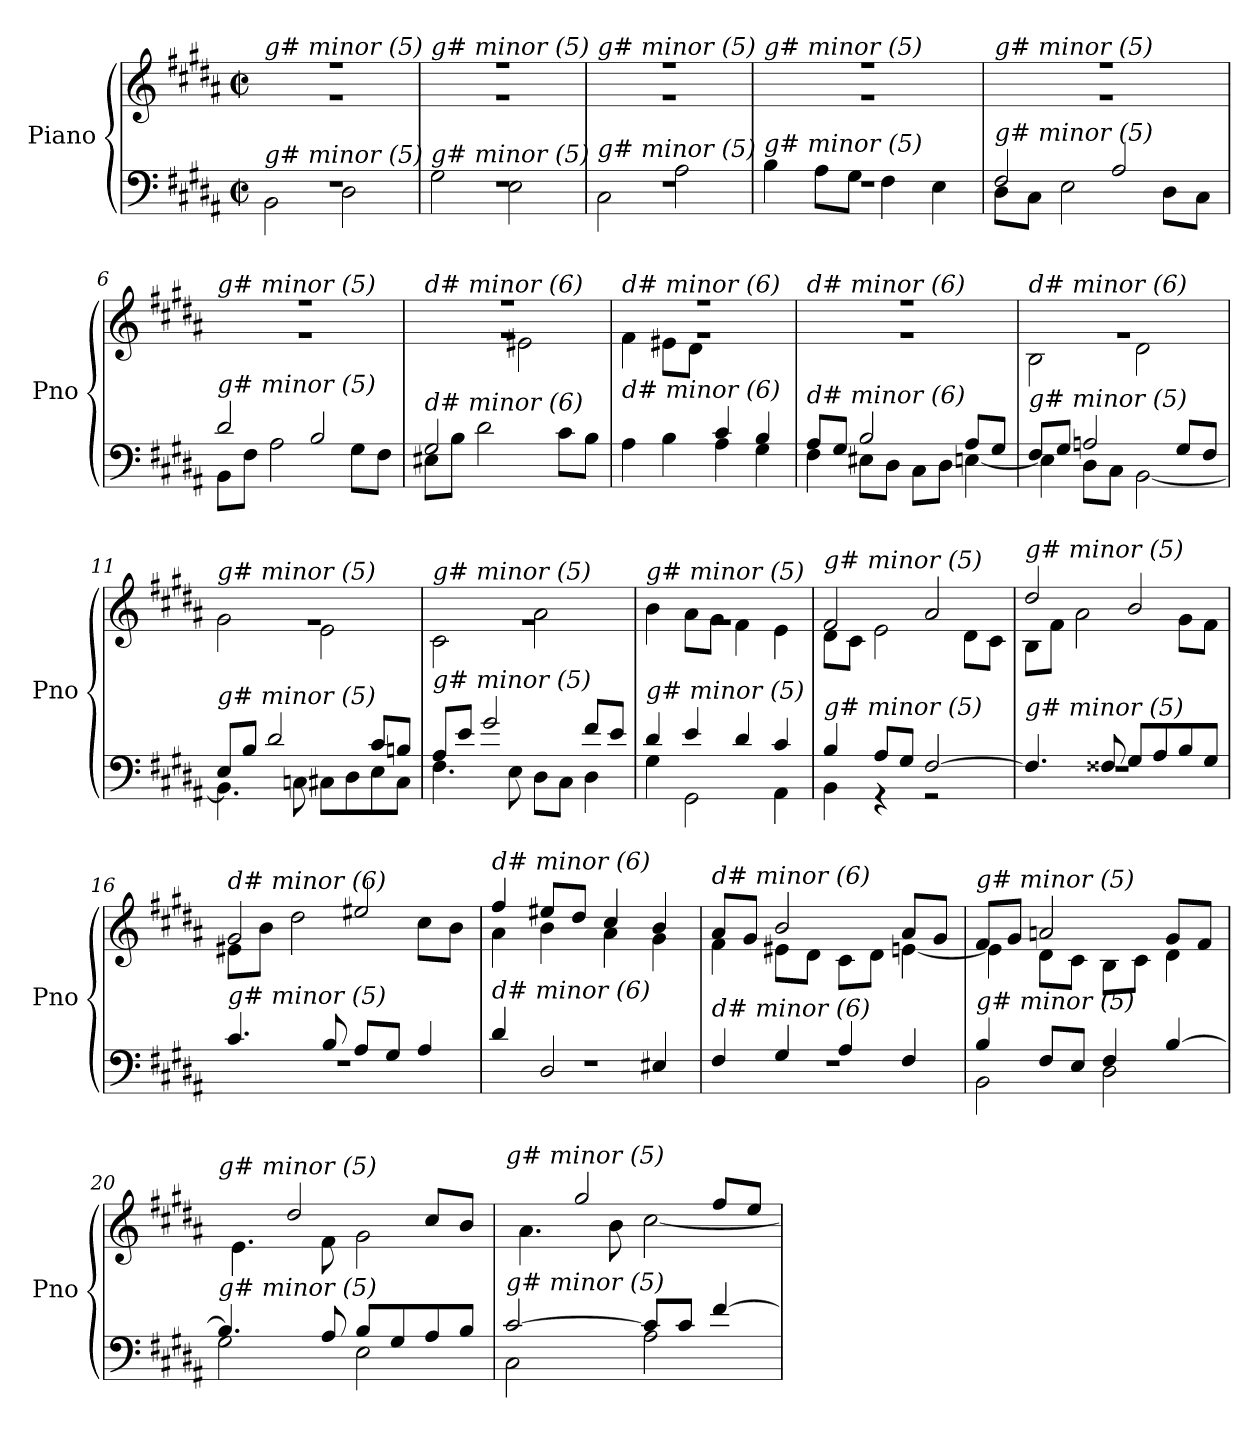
**kern	**kern
*part1	*part1
*staff2	*staff1
*I"Piano	*
*I'Pno	*
*clefF4	*clefG2
*k[f#c#g#d#a#]	*k[f#c#g#d#a#]
*M2/2	*M2/2
*met(c|)	*met(c|)
=1	=1
*^	*^
!	!	!LO:TX:i:t=g# minor (5)	!
!LO:TX:i:t=g# minor (5)	!	!	!
1rF	2BB\	1rg	1rff
.	2D#\	.	.
=2	=2	=2	=2
!	!	!LO:TX:i:t=g# minor (5)	!
!LO:TX:i:t=g# minor (5)	!	!	!
1rF	2G#\	1rg	1rff
.	2E\	.	.
=3	=3	=3	=3
!	!	!LO:TX:i:t=g# minor (5)	!
!LO:TX:i:t=g# minor (5)	!	!	!
1rF	2C#\	1rg	1rff
.	2A#\	.	.
=4	=4	=4	=4
!	!	!LO:TX:i:t=g# minor (5)	!
!LO:TX:i:t=g# minor (5)	!	!	!
1rF	4B\	1rg	1rff
.	8A#\L	.	.
.	8G#\J	.	.
.	4F#\	.	.
.	4E\	.	.
=5	=5	=5	=5
!	!	!LO:TX:i:t=g# minor (5)	!
!LO:TX:i:t=g# minor (5)	!	!	!
2F#/	8D#\L	1rg	1rff
.	8C#\J	.	.
.	2E\	.	.
2A#/	.	.	.
.	8D#\L	.	.
.	8C#\J	.	.
=6	=6	=6	=6
!	!	!LO:TX:i:t=g# minor (5)	!
!LO:TX:i:t=g# minor (5)	!	!	!
2d#/	8BB\L	1rg	1rff
.	8F#\J	.	.
.	2A#\	.	.
2B/	.	.	.
.	8G#\L	.	.
.	8F#\J	.	.
!!LO:LB:g=z
=7	=7	=7	=7
*	*	*	*^
!	!	!LO:TX:i:t=d# minor (6)	!	!
!LO:TX:i:t=d# minor (6)	!	!	!	!
2G#/	8E#X\L	1rg	1rff	2ryy
.	8B\J	.	.	.
.	2d#\	.	.	.
2ryy	.	.	.	2e#X\
.	8c#\L	.	.	.
.	8B\J	.	.	.
=8	=8	=8	=8	=8
!	!	!LO:TX:i:t=d# minor (6)	!	!
!LO:TX:i:t=d# minor (6)	!	!	!	!
2ryy	4A#\	1rg	1rff	4f#\
.	4B\	.	.	8e#X\L
.	.	.	.	8d#\J
4c#/	4A#\	.	.	2ryy
4B/	4G#\	.	.	.
*	*	*	*v	*v
=9	=9	=9	=9
!	!	!LO:TX:i:t=d# minor (6)	!
!LO:TX:i:t=d# minor (6)	!	!	!
8A#/L	4F#\	1rg	1rff
8G#/J	.	.	.
2B/	8E#X\L	.	.
.	8D#\J	.	.
.	8C#\L	.	.
.	8D#\J	.	.
8A#/L	[4En\	.	.
8G#/J	.	.	.
=10	=10	=10	=10
!	!	!LO:TX:i:t=d# minor (6)	!
!LO:TX:i:t=g# minor (5)	!	!	!
8F#/L	4E\]	1rg	2B\
8G#/J	.	.	.
2An/	8D#\L	.	.
.	8C#\J	.	.
.	[2BB\	.	2d#\
8G#/L	.	.	.
8F#/J	.	.	.
=11	=11	=11	=11
!	!	!LO:TX:i:t=g# minor (5)	!
!LO:TX:i:t=g# minor (5)	!	!	!
8E/L	4.BB\]	1rg	2g#\
8B/J	.	.	.
2d#/	.	.	.
.	8Cni\	.	.
.	8C#\L	.	2e\
.	8D#\	.	.
8c#/L	8E\	.	.
8Bn/J	8C#\J	.	.
!!LO:LB:g=z	!!
=12	=12	=12	=12
!	!	!LO:TX:i:t=g# minor (5)	!
!LO:TX:i:t=g# minor (5)	!	!	!
8A#/L	4.F#\	1rg	2c#\
8e/J	.	.	.
2g#/	.	.	.
.	8E\	.	.
.	8D#\L	.	2a#\
.	8C#\J	.	.
8f#/L	4D#\	.	.
8e/J	.	.	.
=13	=13	=13	=13
!	!	!LO:TX:i:t=g# minor (5)	!
!LO:TX:i:t=g# minor (5)	!	!	!
4d#/	4G#\	1rg	4b\
4e/	2GG#\	.	8a#\L
.	.	.	8g#\J
4d#/	.	.	4f#\
4c#/	4AA#\	.	4e\
=14	=14	=14	=14
!	!	!LO:TX:i:t=g# minor (5)	!
!LO:TX:i:t=g# minor (5)	!	!	!
4B/	4BB\	2f#/	8d#\L
.	.	.	8c#\J
8A#/L	4r	.	2e\
8G#/J	.	.	.
[2F#/	2r	2a#/	.
.	.	.	8d#\L
.	.	.	8c#\J
=15	=15	=15	=15
!	!	!LO:TX:i:t=g# minor (5)	!
!LO:TX:i:t=g# minor (5)	!	!	!
4.F#/]	1rF	2dd#/	8B\L
.	.	.	8f#\J
.	.	.	2a#\
8F##X/	.	.	.
8G#/L	.	2b/	.
8A#/	.	.	.
8B/	.	.	8g#\L
8G#/J	.	.	8f#\J
=16	=16	=16	=16
!	!	!LO:TX:i:t=d# minor (6)	!
!LO:TX:i:t=g# minor (5)	!	!	!
4.c#/	1rF	2g#/	8e#X\L
.	.	.	8b\J
.	.	.	2dd#\
8B/	.	.	.
8A#/L	.	2ee#X/	.
8G#/J	.	.	.
4A#/	.	.	8cc#\L
.	.	.	8b\J
!!LO:LB:g=z	!!
=17	=17	=17	=17
!	!	!LO:TX:i:t=d# minor (6)	!
!LO:TX:i:t=d# minor (6)	!	!	!
4d#/	1rF	4ff#/	4a#\
2D#/	.	8ee#X/L	4b\
.	.	8dd#/J	.
.	.	4cc#/	4a#\
4E#X/	.	4b/	4g#\
=18	=18	=18	=18
!	!	!LO:TX:i:t=d# minor (6)	!
!LO:TX:i:t=d# minor (6)	!	!	!
4F#/	1rF	8a#/L	4f#\
.	.	8g#/J	.
4G#/	.	2b/	8e#X\L
.	.	.	8d#\J
4A#/	.	.	8c#\L
.	.	.	8d#\J
4F#/	.	8a#/L	[4en\
.	.	8g#/J	.
=19	=19	=19	=19
!	!	!LO:TX:i:t=g# minor (5)	!
!LO:TX:i:t=g# minor (5)	!	!	!
4B/	2BB\	8f#/L	4e\]
.	.	8g#/J	.
8F#/L	.	2an/	8d#\L
8E/J	.	.	8c#\J
4F#/	2D#\	.	8B\L
.	.	.	8c#\J
[4B/	.	8g#/L	4d#\
.	.	8f#/J	.
=20	=20	=20	=20
!	!	!LO:TX:i:t=g# minor (5)	!
!LO:TX:i:t=g# minor (5)	!	!	!
4.B/]	2G#\	8e/Lyy	4.e\
.	.	8b/J	.
.	.	2dd#/	.
8A#/	.	.	8f#\
8B/L	2E\	.	2g#\
8G#/	.	.	.
8A#/	.	8cc#/L	.
8B/J	.	8b/J	.
=21	=21	=21	=21
!	!	!LO:TX:i:t=g# minor (5)	!
!LO:TX:i:t=g# minor (5)	!	!	!
[2c#/	2C#\	8a#/Lyy	4.a#\
.	.	8ee/J	.
.	.	2gg#/	.
.	.	.	8b\
8c#/L]	2A#\	.	[2cc#\
8c#/J	.	.	.
[4f#/	.	8ff#/L	.
.	.	8ee/J	.
*v	*v	*	*
*	*v	*v
=	=
*-	*-
